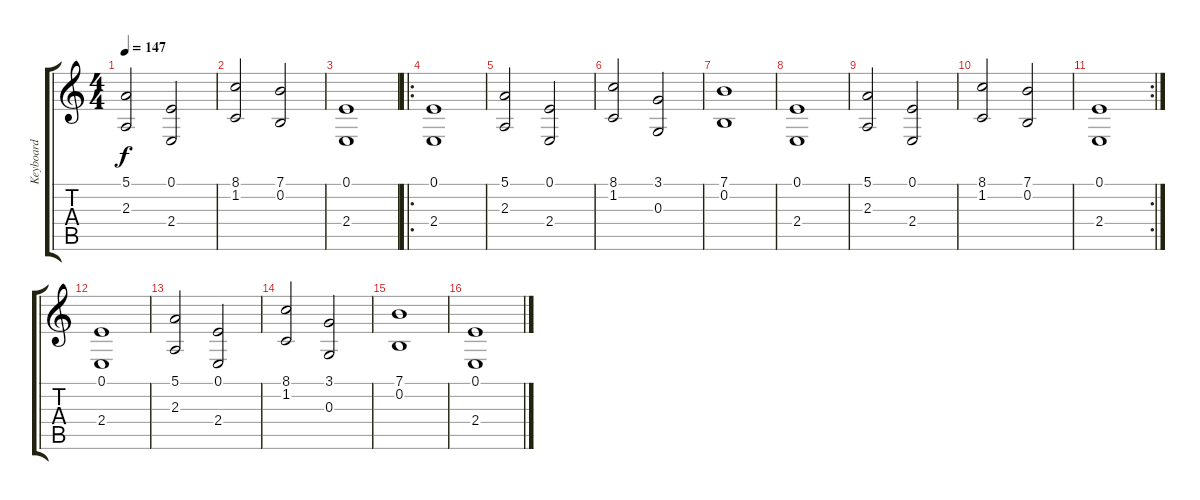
\track ("Keyboard" "Keyboard") {instrument stringensemble1}
\staff {score tabs}
\tuning (E4 B3 G3 D3 A2 E2) {hide}
\ts (4 4)
\tempo 147
\clef g2
\ks c
(5.1 2.3).2{dy f} (0.1 2.4).2 |
(8.1 1.2).2 (7.1 0.2).2 |
(0.1 2.4).1 |
\ro
(0.1 2.4).1 |
(5.1 2.3).2 (0.1 2.4).2 |
(8.1 1.2).2 (3.1 0.3).2 |
(7.1 0.2).1 |
(0.1 2.4).1 |
(5.1 2.3).2 (0.1 2.4).2 |
(8.1 1.2).2 (7.1 0.2).2 |
\rc 2
(0.1 2.4).1 |
(0.1 2.4).1 |
(5.1 2.3).2 (0.1 2.4).2 |
(8.1 1.2).2 (3.1 0.3).2 |
(7.1 0.2).1 |
(0.1 2.4).1
